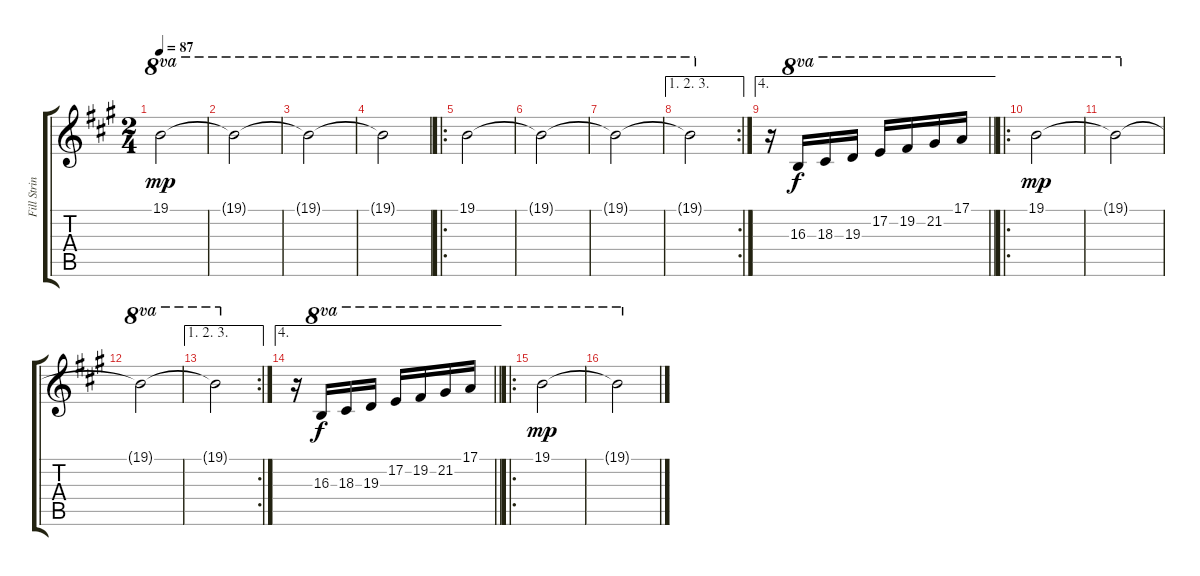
\track ("Fill Strings" "Fill Strin") {instrument stringensemble1}
\staff {score tabs}
\tuning (E4 B3 G3 D3 A2 E2) {hide}
\ts (2 4)
\tempo 87
\clef g2
\ks a
19.1.2{ot 8va dy mp} |
19.1{t}.2{ot 8va} |
19.1{t}.2{ot 8va} |
19.1{t}.2{ot 8va} |
\ro
19.1.2{ot 8va} |
19.1{t}.2{ot 8va} |
19.1{t}.2{ot 8va} |
\ae (1 2 3)
\rc 2
19.1{t}.2{ot 8va} |
\ae 4
\barLineRight lightlight
r.16 16.3.16{ot 8va dy f} 18.3.16{ot 8va} 19.3.16{ot 8va} 17.2.16{ot 8va} 19.2.16{ot 8va} 21.2.16{ot 8va} 17.1.16{ot 8va} |
\ro
19.1.2{ot 8va dy mp} |
19.1{t}.2{ot 8va} |
19.1{t}.2{ot 8va} |
\ae (1 2 3)
\rc 2
19.1{t}.2{ot 8va} |
\ae 4
\barLineRight lightlight
r.16 16.3.16{ot 8va dy f} 18.3.16{ot 8va} 19.3.16{ot 8va} 17.2.16{ot 8va} 19.2.16{ot 8va} 21.2.16{ot 8va} 17.1.16{ot 8va} |
\ro
19.1.2{ot 8va dy mp} |
19.1{t}.2{ot 8va}
